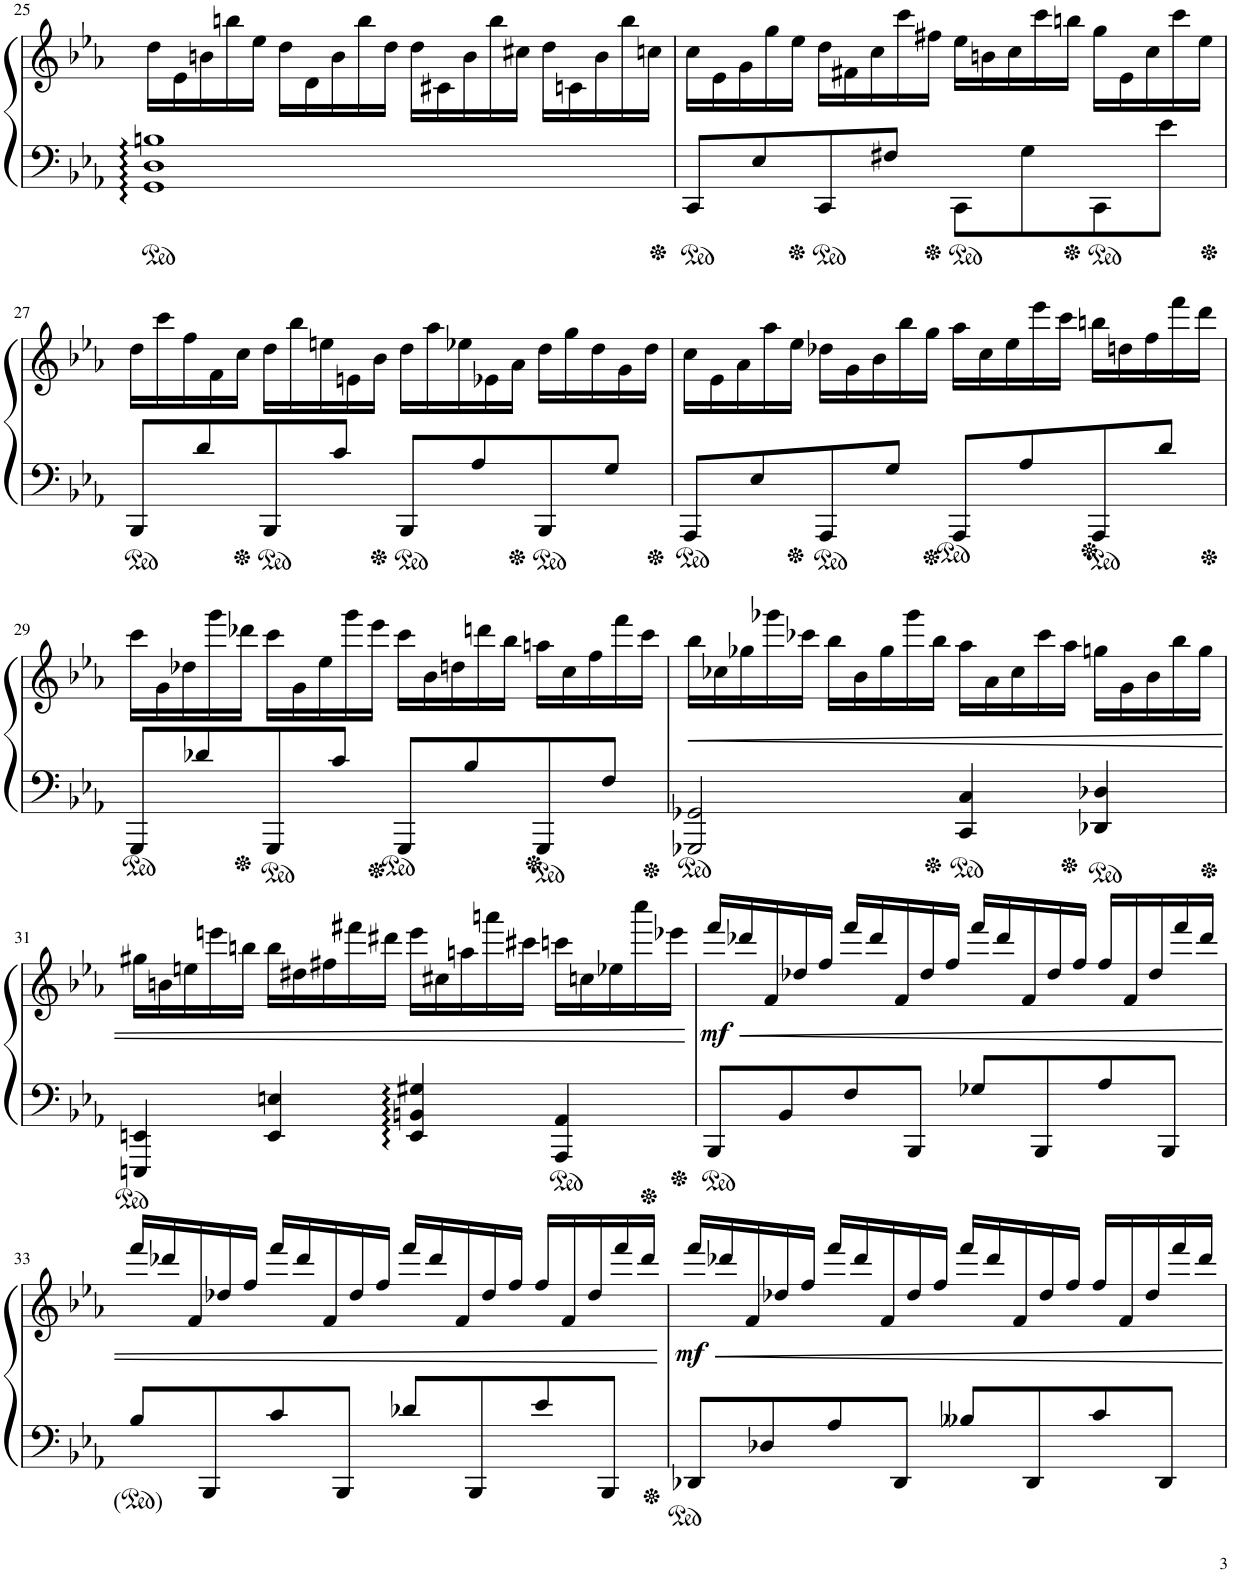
**kern	**kern	**dynam
*part1	*part1	*part1
*staff2	*staff1	*staff1/2
*I"Piano	*	*
*I'Pno.	*	*
!!LO:PB:g=z
*clefF4	*clefG2	*
*k[b-e-a-]	*k[b-e-a-]	*
*M4/4	*M4/4	*
*	*Xbrackettup	*
=25	=25	=25
1GG 1D 1Bn	20dd\LL	.
.	20e-\	.
.	20bn\	.
.	20bbn\	.
.	20ee-\JJ	.
.	20dd\LL	.
.	20d\	.
.	20b\	.
.	20bb\	.
.	20dd\JJ	.
.	20dd\LL	.
.	20c#X\	.
.	20b\	.
.	20bb\	.
.	20cc#X\JJ	.
.	20dd\LL	.
.	20cn\	.
.	20b\	.
.	20bb\	.
.	20ccn\JJ	.
=26	=26	=26
*	*brackettup	*
8CC/L	20cc\LL	.
.	20e-\	.
.	20g\	.
8E-/	.	.
.	20gg\	.
.	20ee-\JJ	.
*	*Xbrackettup	*
8CC/	20dd\LL	.
.	20f#X\	.
.	20cc\	.
8F#X/J	.	.
.	20ccc\	.
.	20ff#X\JJ	.
8CC\L	20ee-\LL	.
.	20bn\	.
.	20cc\	.
8G\	.	.
.	20ccc\	.
.	20bbn\JJ	.
8CC\	20gg\LL	.
.	20e-\	.
.	20cc\	.
8e-\J	.	.
.	20ccc\	.
.	20ee-\JJ	.
!!LO:LB:g=z
=27	=27	=27
8BBB-/L	20dd\LL	.
.	20ccc\	.
.	20ff\	.
8d/	.	.
.	20f\	.
.	20cc\JJ	.
8BBB-/	20dd\LL	.
.	20bb-\	.
.	20een\	.
8c/J	.	.
.	20en\	.
.	20b-\JJ	.
8BBB-/L	20dd\LL	.
.	20aa-\	.
.	20ee-X\	.
8A-/	.	.
.	20e-X\	.
.	20a-\JJ	.
8BBB-/	20dd\LL	.
.	20gg\	.
.	20dd\	.
8G/J	.	.
.	20g\	.
.	20dd\JJ	.
=28	=28	=28
8AAA-/L	20cc\LL	.
.	20e-\	.
.	20a-\	.
8E-/	.	.
.	20aa-\	.
.	20ee-\JJ	.
8AAA-/	20dd-X\LL	.
.	20g\	.
.	20b-\	.
8G/J	.	.
.	20bb-\	.
.	20gg\JJ	.
8AAA-/L	20aa-\LL	.
.	20cc\	.
.	20ee-\	.
8A-/	.	.
.	20eee-\	.
.	20ccc\JJ	.
8AAA-/	20bbn\LL	.
.	20ddn\	.
.	20ff\	.
8d/J	.	.
.	20fff\	.
.	20ddd\JJ	.
!!LO:LB:g=z
=29	=29	=29
8GGG/L	20ccc\LL	.
.	20g\	.
.	20dd-X\	.
8d-X/	.	.
.	20ggg\	.
.	20ddd-X\JJ	.
8GGG/	20ccc\LL	.
.	20g\	.
.	20ee-\	.
8c/J	.	.
.	20ggg\	.
.	20eee-\JJ	.
8GGG/L	20ccc\LL	.
.	20b-\	.
.	20ddn\	.
8B-/	.	.
.	20dddn\	.
.	20bb-\JJ	.
8GGG/	20aan\LL	.
.	20cc\	.
.	20ff\	.
8F/J	.	.
.	20fff\	.
.	20ccc\JJ	.
=30	=30	=30
!	!	!LO:HP:b
2GGG-X/ 2GG-X/	20bb-\LL	<
.	20cc-X\	.
.	20gg-X\	.
.	20ggg-X\	.
.	20ccc-X\JJ	.
.	20bb-\LL	.
.	20b-\	.
.	20gg-\	.
.	20ggg-\	.
.	20bb-\JJ	.
4CC/ 4C/	20aa-\LL	.
.	20a-\	.
.	20cc-\	.
.	20ccc-\	.
.	20aa-\JJ	.
4DD-X/ 4D-X/	20ggn\LL	.
.	20g\	.
.	20b-\	.
.	20bb-\	.
.	20gg\JJ	.
!!LO:LB:g=z
=31	=31	=31
4EEEn/ 4EEn/	20gg#X\LL	.
.	20bn\	.
.	20een\	.
.	20eeen\	.
.	20bbn\JJ	.
4EE/ 4En/	20bb\LL	.
.	20dd#X\	.
.	20ff#X\	.
.	20fff#X\	.
.	20ddd#X\JJ	.
4EE/ 4BBn/ 4G#X/	20eee\LL	.
.	20cc#X\	.
.	20aan\	.
.	20aaan\	.
.	20ccc#X\JJ	.
4AAA-/ 4AA-/	20cccn\LL	.
.	20ccn\	.
.	20ee-X\	.
.	20cccc\	.
.	20eee-X\JJ	.
.	.	[
=32	=32	=32
!	!	!LO:HP:b
!	!	!LO:DY:n=1:b
8BBB-/L	20fff/LL	< mf
.	20ddd-X/	.
.	20f/	.
8BB-/	.	.
.	20dd-X/	.
.	20ff/JJ	.
8F/	20fff/LL	.
.	20ddd-/	.
.	20f/	.
8BBB-/J	.	.
.	20dd-/	.
.	20ff/JJ	.
8G-X/L	20fff/LL	.
.	20ddd-/	.
.	20f/	.
8BBB-/	.	.
.	20dd-/	.
.	20ff/JJ	.
8A-/	20ff/LL	.
.	20f/	.
.	20dd-/	.
8BBB-/J	.	.
.	20fff/	.
.	20ddd-/JJ	.
!!LO:LB:g=z
=33	=33	=33
8B-/L	20fff/LL	.
.	20ddd-X/	.
.	20f/	.
8BBB-/	.	.
.	20dd-X/	.
.	20ff/JJ	.
8c/	20fff/LL	.
.	20ddd-/	.
.	20f/	.
8BBB-/J	.	.
.	20dd-/	.
.	20ff/JJ	.
8d-X/L	20fff/LL	.
.	20ddd-/	.
.	20f/	.
8BBB-/	.	.
.	20dd-/	.
.	20ff/JJ	.
8e-/	20ff/LL	.
.	20f/	.
.	20dd-/	.
8BBB-/J	.	.
.	20fff/	.
.	20ddd-/JJ	.
.	.	[
=34	=34	=34
!	!	!LO:DY:b
8DD-X/L	20fff/LL	mf
.	20ddd-X/	.
.	20f/	.
8D-X/	.	.
.	20dd-X/	.
.	20ff/JJ	.
8A-/	20fff/LL	.
.	20ddd-/	.
.	20f/	.
8DD-/J	.	.
.	20dd-/	.
.	20ff/JJ	.
8B--X/L	20fff/LL	.
.	20ddd-/	.
.	20f/	.
8DD-/	.	.
.	20dd-/	.
.	20ff/JJ	.
8c/	20ff/LL	.
.	20f/	.
.	20dd-/	.
8DD-/J	.	.
.	20fff/	.
.	20ddd-/JJ	.
=	=	=
*-	*-	*-
